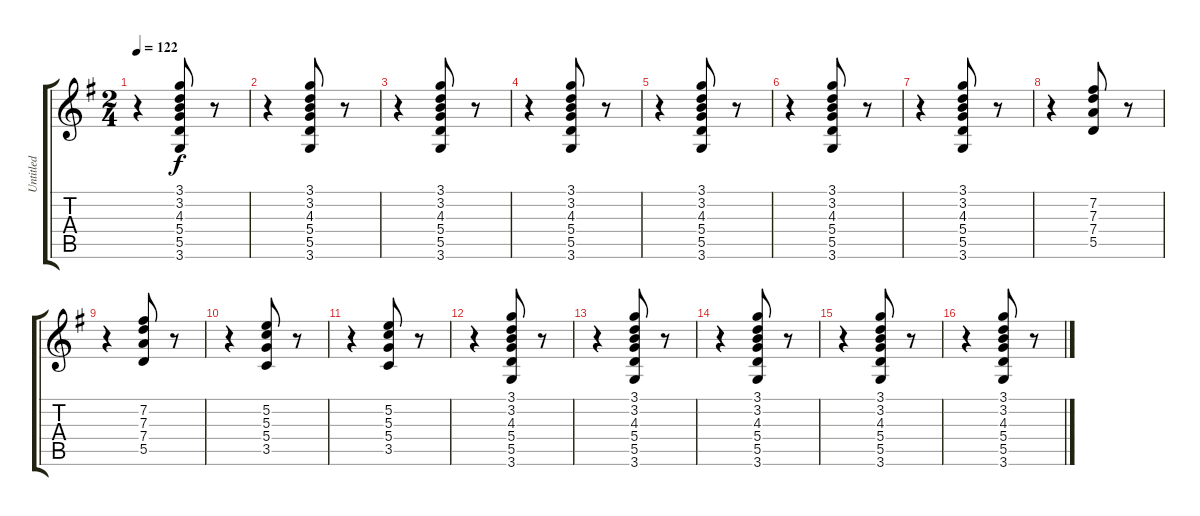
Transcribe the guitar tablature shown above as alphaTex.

\track ("Untitled" "Untitled") {instrument acousticguitarsteel}
\staff {score tabs}
\tuning (E4 B3 G3 D3 A2 E2) {hide}
\ts (2 4)
\tempo 122
\clef g2
\ks g
r.4{dy f instrument acousticguitarsteel} (3.1 3.2 4.3 5.4 5.5 3.6).8 r.8 |
r.4 (3.1 3.2 4.3 5.4 5.5 3.6).8 r.8 |
r.4 (3.1 3.2 4.3 5.4 5.5 3.6).8 r.8 |
r.4 (3.1 3.2 4.3 5.4 5.5 3.6).8 r.8 |
r.4 (3.1 3.2 4.3 5.4 5.5 3.6).8 r.8 |
r.4 (3.1 3.2 4.3 5.4 5.5 3.6).8 r.8 |
r.4 (3.1 3.2 4.3 5.4 5.5 3.6).8 r.8 |
r.4 (7.2 7.3 7.4 5.5).8 r.8 |
r.4 (7.2 7.3 7.4 5.5).8 r.8 |
r.4 (5.2 5.3 5.4 3.5).8 r.8 |
r.4 (5.2 5.3 5.4 3.5).8 r.8 |
r.4 (3.1 3.2 4.3 5.4 5.5 3.6).8 r.8 |
r.4 (3.1 3.2 4.3 5.4 5.5 3.6).8 r.8 |
r.4 (3.1 3.2 4.3 5.4 5.5 3.6).8 r.8 |
r.4 (3.1 3.2 4.3 5.4 5.5 3.6).8 r.8 |
r.4 (3.1 3.2 4.3 5.4 5.5 3.6).8 r.8
